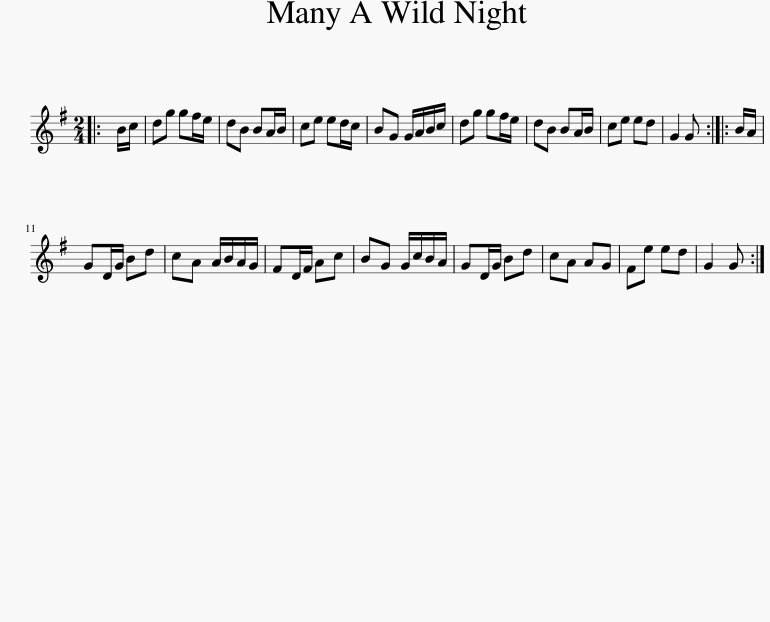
X:1
L:1/8
M:2/4
I:linebreak $
K:G
V:1 treble
V:1
|: B/c/ | dg gf/e/ | dB BA/B/ | ce ed/c/ | BG G/A/B/c/ | %5
 dg gf/e/ | dB BA/B/ | ce ed | G2 G :: B/A/ |$ %10
 GD/G/ Bd | cA A/B/A/G/ | FD/F/ Ac | BG G/c/B/A/ | GD/G/ Bd | %15
 cA AG | Fe ed | G2 G :| %18
